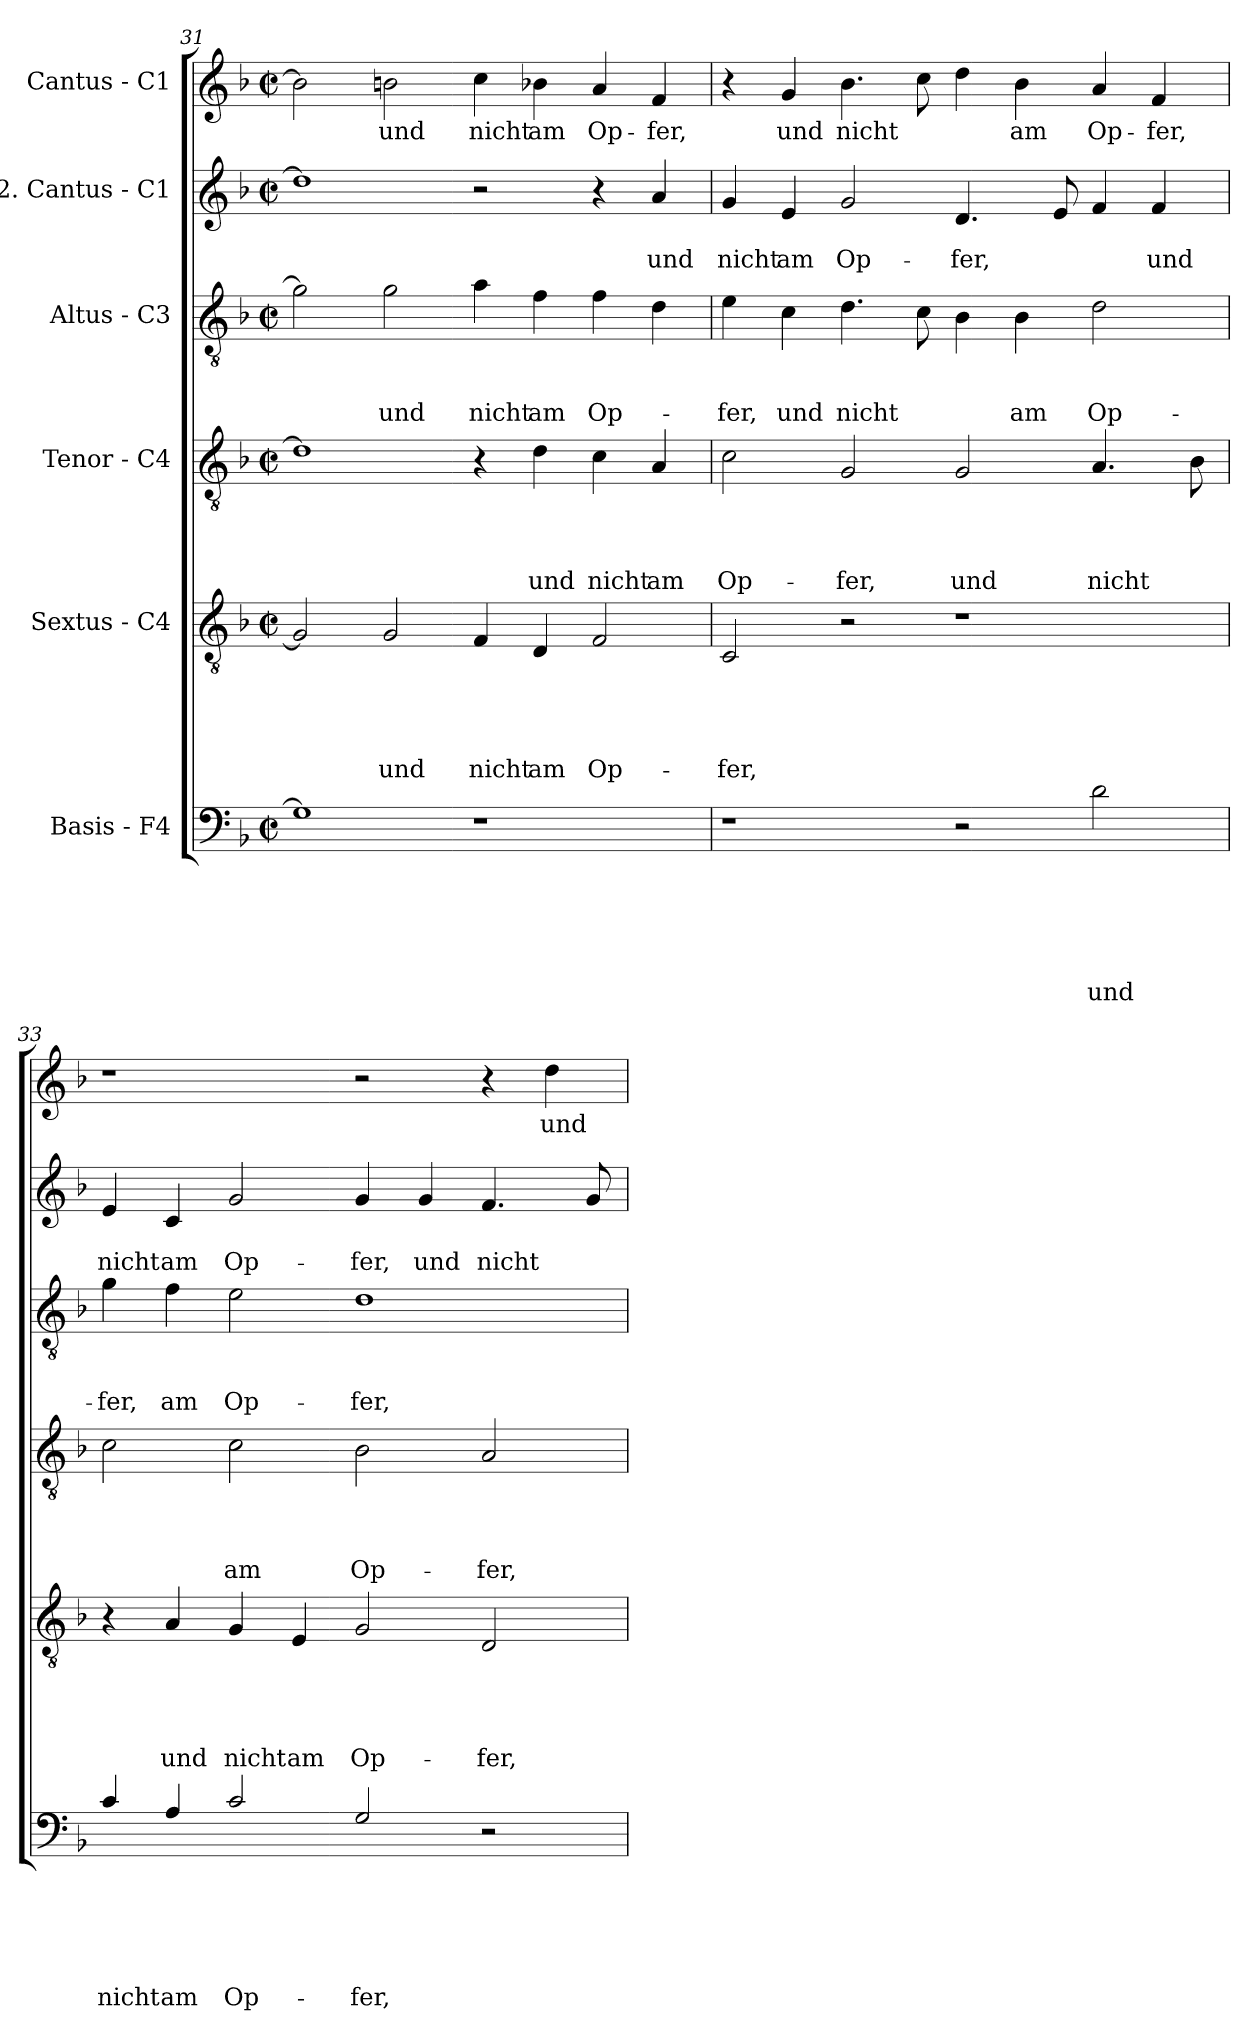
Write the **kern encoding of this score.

**kern	**text	**text	**text	**text	**text	**text	**kern	**text	**text	**text	**text	**text	**kern	**text	**text	**text	**text	**kern	**text	**text	**text	**kern	**text	**text	**kern	**text
*part6	*part6	*part6	*part6	*part6	*part6	*part6	*part5	*part5	*part5	*part5	*part5	*part5	*part4	*part4	*part4	*part4	*part4	*part3	*part3	*part3	*part3	*part2	*part2	*part2	*part1	*part1
*staff6	*staff6	*staff6	*staff6	*staff6	*staff6	*staff6	*staff5	*staff5	*staff5	*staff5	*staff5	*staff5	*staff4	*staff4	*staff4	*staff4	*staff4	*staff3	*staff3	*staff3	*staff3	*staff2	*staff2	*staff2	*staff1	*staff1
*I"Basis - F4	*	*	*	*	*	*	*I"Sextus - C4	*	*	*	*	*	*I"Tenor - C4	*	*	*	*	*I"Altus - C3	*	*	*	*I"2. Cantus - C1	*	*	*I"Cantus - C1	*
!!LO:LB:g=z
*clefF4	*	*	*	*	*	*	*clefGv2	*	*	*	*	*	*clefGv2	*	*	*	*	*clefGv2	*	*	*	*clefG2	*	*	*clefG2	*
*ITrd8c14	*	*	*	*	*	*	*	*	*	*	*	*	*	*	*	*	*	*	*	*	*	*	*	*	*	*
*k[b-]	*	*	*	*	*	*	*k[b-]	*	*	*	*	*	*k[b-]	*	*	*	*	*k[b-]	*	*	*	*k[b-]	*	*	*k[b-]	*
*F:	*	*	*	*	*	*	*F:	*	*	*	*	*	*F:	*	*	*	*	*F:	*	*	*	*F:	*	*	*F:	*
*M2/2	*	*	*	*	*	*	*M2/2	*	*	*	*	*	*M2/2	*	*	*	*	*M2/2	*	*	*	*M2/2	*	*	*M2/2	*
*met(c|)	*	*	*	*	*	*	*met(c|)	*	*	*	*	*	*met(c|)	*	*	*	*	*met(c|)	*	*	*	*met(c|)	*	*	*met(c|)	*
=31	=31	=31	=31	=31	=31	=31	=31	=31	=31	=31	=31	=31	=31	=31	=31	=31	=31	=31	=31	=31	=31	=31	=31	=31	=31	=31
1GG]	.	.	.	.	.	.	2G/]	.	.	.	.	.	1d]	.	.	.	.	2g\]	.	.	.	1dd]	.	.	2b\]	.
!	!	!	!	!	!	!	!	!	!	!	!	!LO:LY:b	!	!	!	!	!	!	!	!	!LO:LY:b	!	!	!	!	!LO:LY:b
.	.	.	.	.	.	.	2G/	.	.	.	.	und	.	.	.	.	.	2g\	.	.	und	.	.	.	2bn\	und
!	!	!	!	!	!	!	!	!	!	!	!	!LO:LY:b	!	!	!	!	!	!	!	!	!LO:LY:b	!	!	!	!	!LO:LY:b
1r	.	.	.	.	.	.	4F/	.	.	.	.	nicht	4r	.	.	.	.	4a\	.	.	nicht	2r	.	.	4cc\	nicht
!	!	!	!	!	!	!	!	!	!	!	!	!LO:LY:b	!	!	!	!	!LO:LY:b	!	!	!	!LO:LY:b	!	!	!	!	!LO:LY:b
.	.	.	.	.	.	.	4D/	.	.	.	.	am	4d\	.	.	.	und	4f\	.	.	am	.	.	.	4b-X\	am
!	!	!	!	!	!	!	!	!	!	!	!	!LO:LY:b	!	!	!	!	!LO:LY:b	!	!	!	!LO:LY:b	!	!	!	!	!LO:LY:b
.	.	.	.	.	.	.	2F/	.	.	.	.	Op-	4c\	.	.	.	nicht	4f\	.	.	Op-	4r	.	.	4a/	Op-
!	!	!	!	!	!	!	!	!	!	!	!	!	!	!	!	!	!LO:LY:b	!	!	!	!	!	!	!LO:LY:b	!	!LO:LY:b
.	.	.	.	.	.	.	.	.	.	.	.	.	4A/	.	.	.	am	4d\	.	.	.	4a/	.	und	4f/	-fer,
=32	=32	=32	=32	=32	=32	=32	=32	=32	=32	=32	=32	=32	=32	=32	=32	=32	=32	=32	=32	=32	=32	=32	=32	=32	=32	=32
!	!	!	!	!	!	!	!	!	!	!	!	!LO:LY:b	!	!	!	!	!LO:LY:b	!	!	!	!LO:LY:b	!	!	!LO:LY:b	!	!
1r	.	.	.	.	.	.	2C/	.	.	.	.	-fer,	2c\	.	.	.	Op-	4e\	.	.	-fer,	4g/	.	nicht	4r	.
!	!	!	!	!	!	!	!	!	!	!	!	!	!	!	!	!	!	!	!	!	!LO:LY:b	!	!	!LO:LY:b	!	!LO:LY:b
.	.	.	.	.	.	.	.	.	.	.	.	.	.	.	.	.	.	4c\	.	.	und	4e/	.	am	4g/	und
!	!	!	!	!	!	!	!	!	!	!	!	!	!	!	!	!	!LO:LY:b	!	!	!	!LO:LY:b	!	!	!LO:LY:b	!	!LO:LY:b
.	.	.	.	.	.	.	2r	.	.	.	.	.	2G/	.	.	.	-fer,	4.d\	.	.	nicht	2g/	.	Op-	4.b-\	nicht
.	.	.	.	.	.	.	.	.	.	.	.	.	.	.	.	.	.	8c\	.	.	.	.	.	.	8cc\	.
!	!	!	!	!	!	!	!	!	!	!	!	!	!	!	!	!	!LO:LY:b	!	!	!	!	!	!	!LO:LY:b	!	!
2r	.	.	.	.	.	.	1r	.	.	.	.	.	2G/	.	.	.	und	4B-\	.	.	.	4.d/	.	-fer,	4dd\	.
!	!	!	!	!	!	!	!	!	!	!	!	!	!	!	!	!	!	!	!	!	!LO:LY:b	!	!	!	!	!LO:LY:b
.	.	.	.	.	.	.	.	.	.	.	.	.	.	.	.	.	.	4B-\	.	.	am	.	.	.	4b-\	am
.	.	.	.	.	.	.	.	.	.	.	.	.	.	.	.	.	.	.	.	.	.	8e/	.	.	.	.
!	!	!	!	!	!	!LO:LY:b	!	!	!	!	!	!	!	!	!	!	!LO:LY:b	!	!	!	!LO:LY:b	!	!	!	!	!LO:LY:b
2D\	.	.	.	.	.	und	.	.	.	.	.	.	4.A/	.	.	.	nicht	2d\	.	.	Op-	4f/	.	.	4a/	Op-
!	!	!	!	!	!	!	!	!	!	!	!	!	!	!	!	!	!	!	!	!	!	!	!	!LO:LY:b	!	!LO:LY:b
.	.	.	.	.	.	.	.	.	.	.	.	.	.	.	.	.	.	.	.	.	.	4f/	.	und	4f/	-fer,
.	.	.	.	.	.	.	.	.	.	.	.	.	8B-\	.	.	.	.	.	.	.	.	.	.	.	.	.
=33	=33	=33	=33	=33	=33	=33	=33	=33	=33	=33	=33	=33	=33	=33	=33	=33	=33	=33	=33	=33	=33	=33	=33	=33	=33	=33
!	!	!	!	!	!	!LO:LY:b	!	!	!	!	!	!	!	!	!	!	!	!	!	!	!LO:LY:b	!	!	!LO:LY:b	!	!
4C/	.	.	.	.	.	nicht	4r	.	.	.	.	.	2c\	.	.	.	.	4g\	.	.	-fer,	4e/	.	nicht	1r	.
!	!	!	!	!	!	!LO:LY:b	!	!	!	!	!	!LO:LY:b	!	!	!	!	!	!	!	!	!LO:LY:b	!	!	!LO:LY:b	!	!
4AA/	.	.	.	.	.	am	4A/	.	.	.	.	und	.	.	.	.	.	4f\	.	.	am	4c/	.	am	.	.
!	!	!	!	!	!	!LO:LY:b	!	!	!	!	!	!LO:LY:b	!	!	!	!	!LO:LY:b	!	!	!	!LO:LY:b	!	!	!LO:LY:b	!	!
2C/	.	.	.	.	.	Op-	4G/	.	.	.	.	nicht	2c\	.	.	.	am	2e\	.	.	Op-	2g/	.	Op-	.	.
!	!	!	!	!	!	!	!	!	!	!	!	!LO:LY:b	!	!	!	!	!	!	!	!	!	!	!	!	!	!
.	.	.	.	.	.	.	4E/	.	.	.	.	am	.	.	.	.	.	.	.	.	.	.	.	.	.	.
!	!	!	!	!	!	!LO:LY:b	!	!	!	!	!	!LO:LY:b	!	!	!	!	!LO:LY:b	!	!	!	!LO:LY:b	!	!	!LO:LY:b	!	!
2GG/	.	.	.	.	.	-fer,	2G/	.	.	.	.	Op-	2B-\	.	.	.	Op-	1d	.	.	-fer,	4g/	.	-fer,	2r	.
!	!	!	!	!	!	!	!	!	!	!	!	!	!	!	!	!	!	!	!	!	!	!	!	!LO:LY:b	!	!
.	.	.	.	.	.	.	.	.	.	.	.	.	.	.	.	.	.	.	.	.	.	4g/	.	und	.	.
!	!	!	!	!	!	!	!	!	!	!	!	!LO:LY:b	!	!	!	!	!LO:LY:b	!	!	!	!	!	!	!LO:LY:b	!	!
2r	.	.	.	.	.	.	2D/	.	.	.	.	-fer,	2A/	.	.	.	-fer,	.	.	.	.	4.f/	.	nicht	4r	.
!	!	!	!	!	!	!	!	!	!	!	!	!	!	!	!	!	!	!	!	!	!	!	!	!	!	!LO:LY:b
.	.	.	.	.	.	.	.	.	.	.	.	.	.	.	.	.	.	.	.	.	.	.	.	.	4dd\	und
.	.	.	.	.	.	.	.	.	.	.	.	.	.	.	.	.	.	.	.	.	.	8g/	.	.	.	.
=	=	=	=	=	=	=	=	=	=	=	=	=	=	=	=	=	=	=	=	=	=	=	=	=	=	=
*-	*-	*-	*-	*-	*-	*-	*-	*-	*-	*-	*-	*-	*-	*-	*-	*-	*-	*-	*-	*-	*-	*-	*-	*-	*-	*-
